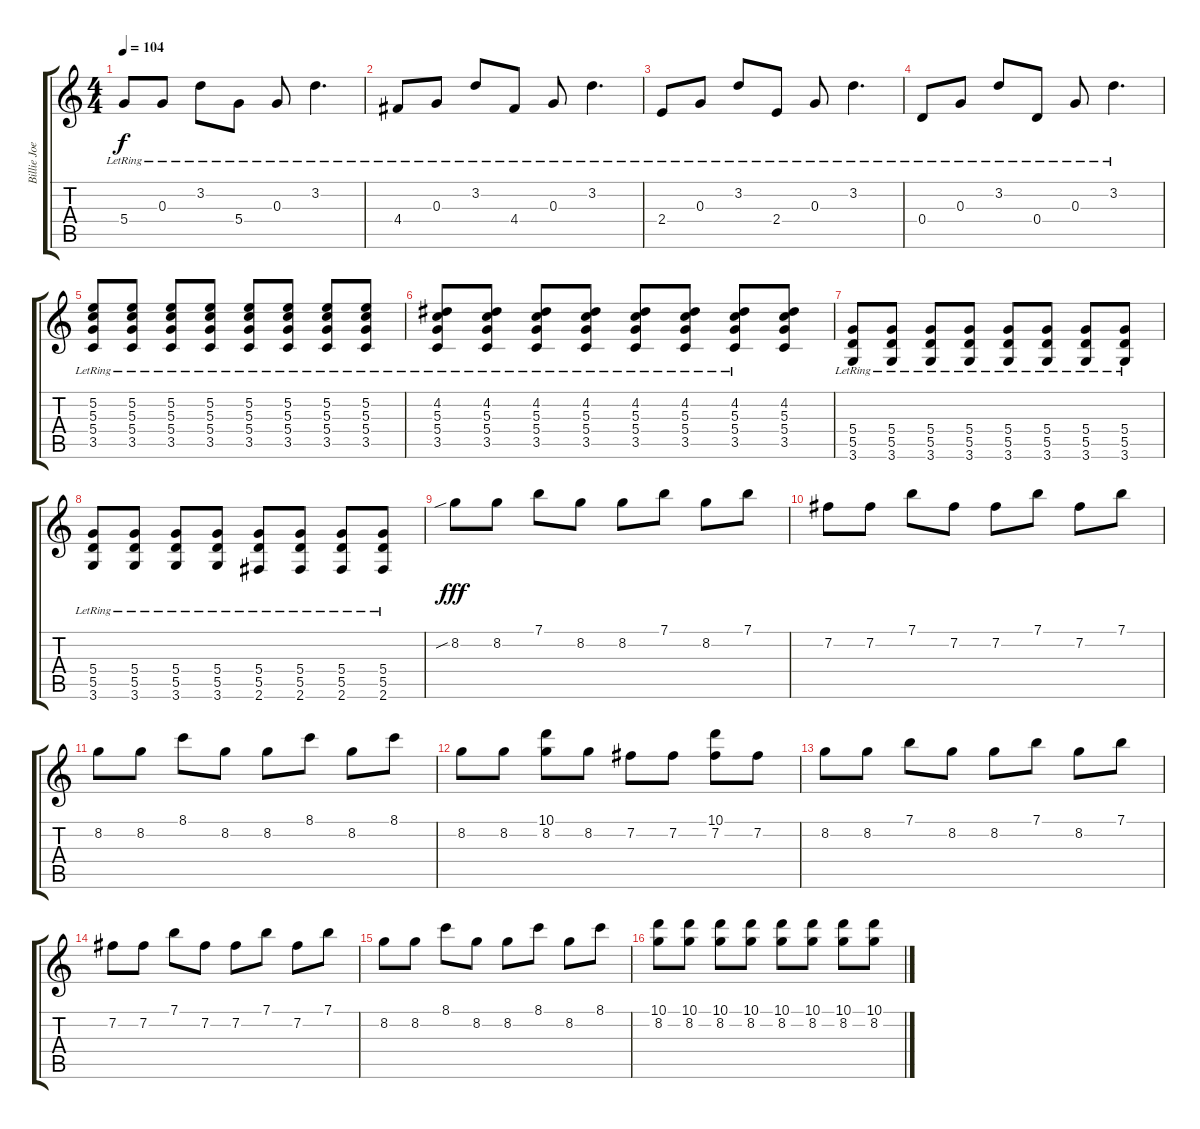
\track ("Billie Joe Armstrong" "Billie Joe") {instrument acousticguitarsteel}
\staff {score tabs}
\tuning (E4 B3 G3 D3 A2 E2) {hide}
\ts (4 4)
\tempo 104
\clef g2
\ks c
5.4{lr}.8{dy f instrument distortionguitar} 0.3{lr}.8 3.2{lr}.8 5.4{lr}.8 0.3{lr}.8 3.2{lr}.4{d} |
4.4{lr}.8{instrument distortionguitar} 0.3{lr}.8 3.2{lr}.8 4.4{lr}.8 0.3{lr}.8 3.2{lr}.4{d} |
2.4{lr}.8{instrument distortionguitar} 0.3{lr}.8 3.2{lr}.8 2.4{lr}.8 0.3{lr}.8 3.2{lr}.4{d} |
0.4{lr}.8{instrument distortionguitar} 0.3{lr}.8 3.2{lr}.8 0.4{lr}.8 0.3{lr}.8 3.2{lr}.4{d} |
(5.2{lr} 5.3{lr} 5.4{lr} 3.5{lr}).8{instrument distortionguitar} (5.2{lr} 5.3{lr} 5.4{lr} 3.5{lr}).8 (5.2{lr} 5.3{lr} 5.4{lr} 3.5{lr}).8 (5.2{lr} 5.3{lr} 5.4{lr} 3.5{lr}).8 (5.2{lr} 5.3{lr} 5.4{lr} 3.5{lr}).8 (5.2{lr} 5.3{lr} 5.4{lr} 3.5{lr}).8 (5.2{lr} 5.3{lr} 5.4{lr} 3.5{lr}).8 (5.2{lr} 5.3{lr} 5.4 3.5{lr}).8 |
(4.2{lr} 5.3{lr} 5.4{lr} 3.5{lr}).8{instrument distortionguitar} (4.2{lr} 5.3{lr} 5.4{lr} 3.5{lr}).8 (4.2{lr} 5.3{lr} 5.4{lr} 3.5{lr}).8 (4.2{lr} 5.3{lr} 5.4{lr} 3.5{lr}).8 (4.2{lr} 5.3{lr} 5.4{lr} 3.5{lr}).8 (4.2{lr} 5.3{lr} 5.4{lr} 3.5{lr}).8 (4.2{lr} 5.3{lr} 5.4{lr} 3.5{lr}).8 (4.2 5.3 5.4 3.5).8 |
(5.4{lr} 5.5{lr} 3.6{lr}).8{instrument distortionguitar} (5.4{lr} 5.5{lr} 3.6{lr}).8 (5.4{lr} 5.5{lr} 3.6{lr}).8 (5.4{lr} 5.5{lr} 3.6).8 (5.4{lr} 5.5{lr} 3.6{lr}).8 (5.4{lr} 5.5{lr} 3.6{lr}).8 (5.4{lr} 5.5{lr} 3.6{lr}).8 (5.4{lr} 5.5{lr} 3.6{lr}).8 |
(5.4{lr} 5.5{lr} 3.6{lr}).8{instrument distortionguitar} (5.4{lr} 5.5{lr} 3.6{lr}).8 (5.4{lr} 5.5{lr} 3.6{lr}).8 (5.4{lr} 5.5{lr} 3.6).8 (5.4{lr} 5.5{lr} 2.6{lr}).8 (5.4{lr} 5.5{lr} 2.6{lr}).8 (5.4{lr} 5.5{lr} 2.6{lr}).8 (5.4{lr} 5.5{lr} 2.6{lr}).8 |
8.2{sib}.8{dy fff instrument distortionguitar} 8.2.8 7.1.8 8.2.8 8.2.8 7.1.8 8.2.8 7.1.8 |
7.2.8{instrument distortionguitar} 7.2.8 7.1.8 7.2.8 7.2.8 7.1.8 7.2.8 7.1.8 |
8.2.8{instrument distortionguitar} 8.2.8 8.1.8 8.2.8 8.2.8 8.1.8 8.2.8 8.1.8 |
8.2.8{instrument distortionguitar} 8.2.8 (10.1 8.2).8 8.2.8 7.2.8 7.2.8 (10.1 7.2).8 7.2.8 |
8.2.8{instrument distortionguitar} 8.2.8 7.1.8 8.2.8 8.2.8 7.1.8 8.2.8 7.1.8 |
7.2.8{instrument distortionguitar} 7.2.8 7.1.8 7.2.8 7.2.8 7.1.8 7.2.8 7.1.8 |
8.2.8{instrument distortionguitar} 8.2.8 8.1.8 8.2.8 8.2.8 8.1.8 8.2.8 8.1.8 |
(10.1 8.2).8{instrument distortionguitar} (10.1 8.2).8 (10.1 8.2).8 (10.1 8.2).8 (10.1 8.2).8 (10.1 8.2).8 (10.1 8.2).8 (10.1 8.2).8
